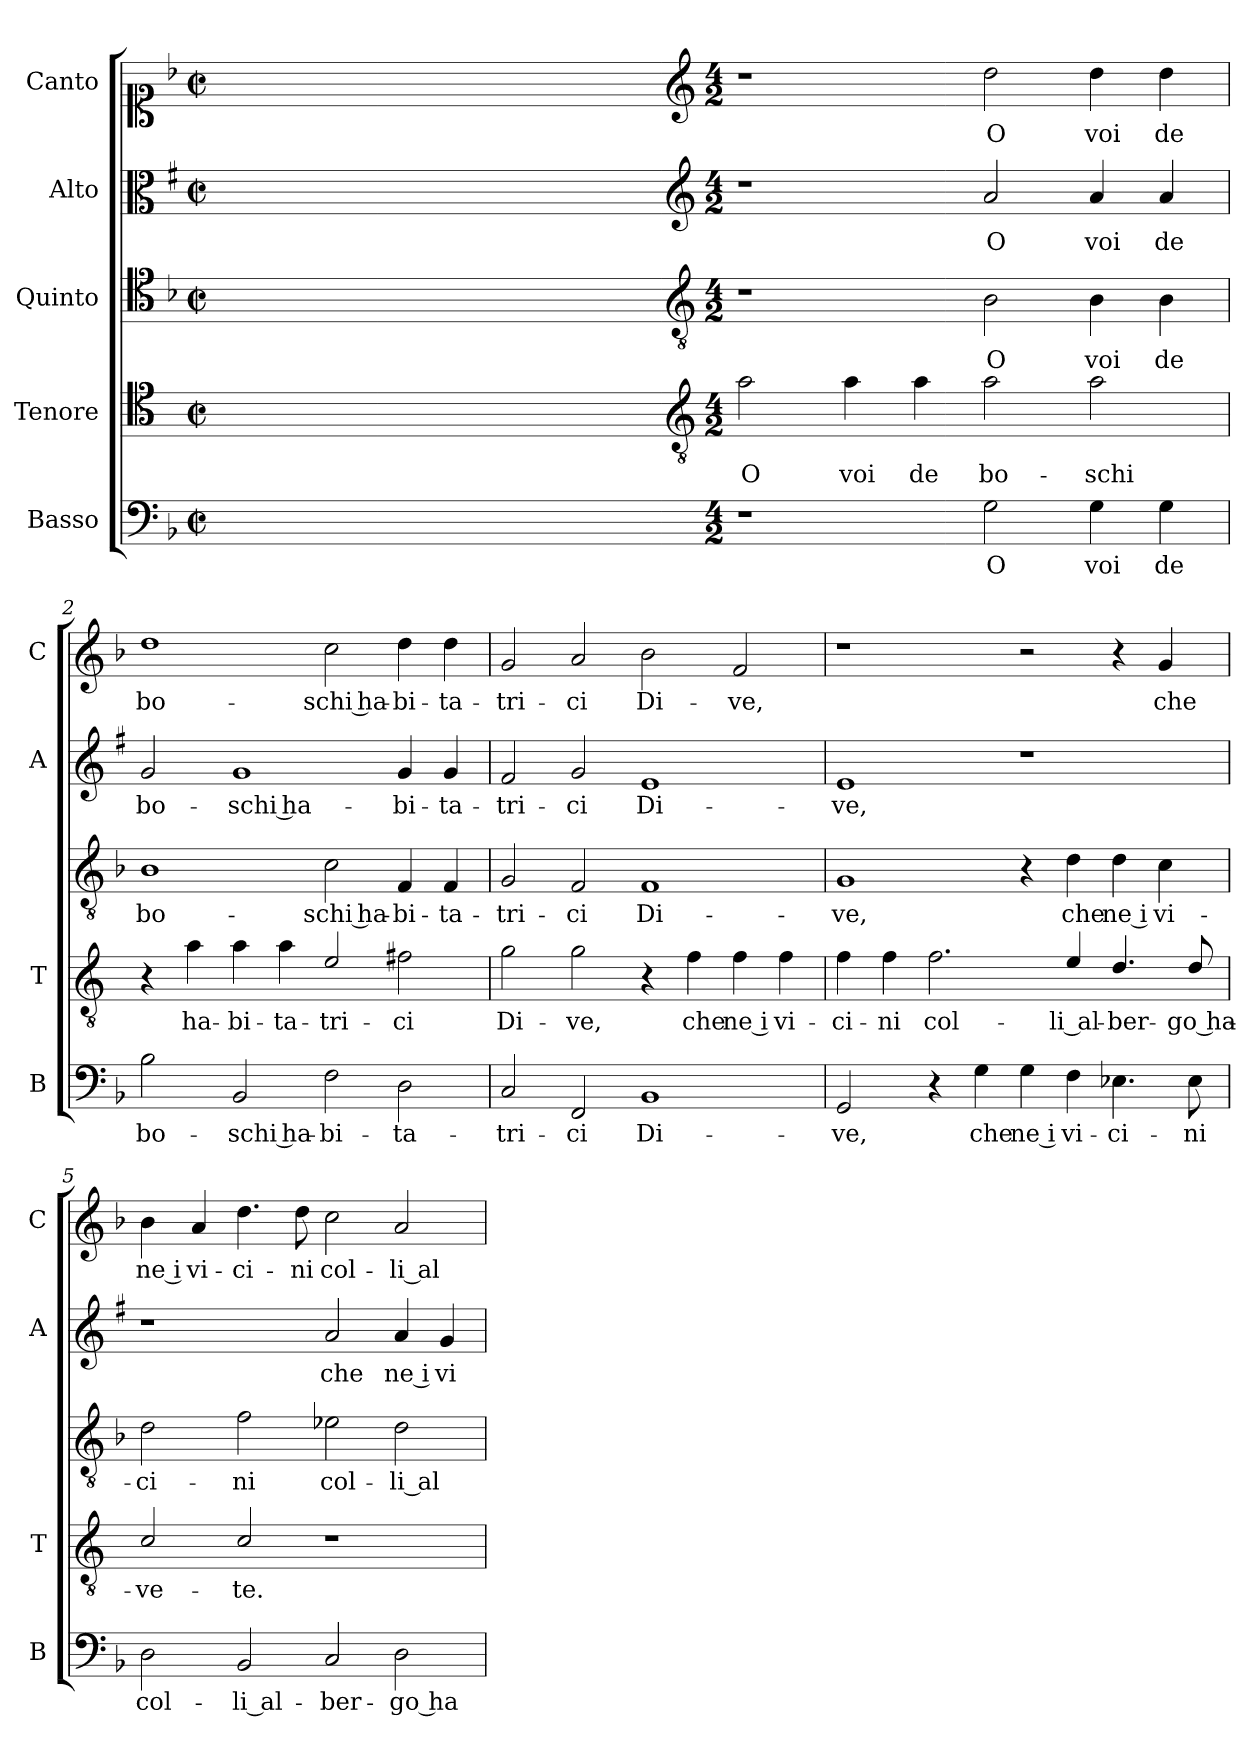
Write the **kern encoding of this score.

**kern	**text	**kern	**text	**kern	**text	**kern	**text	**kern	**text
*part5	*part5	*part4	*part4	*part3	*part3	*part2	*part2	*part1	*part1
*staff5	*staff5	*staff4	*staff4	*staff3	*staff3	*staff2	*staff2	*staff1	*staff1
*I"Basso	*	*I"Tenore	*	*I"Quinto	*	*I"Alto	*	*I"Canto	*
*I'B	*	*I'T	*	*	*	*I'A	*	*I'C	*
*clefF4	*	*clefC4	*	*clefC4	*	*clefC3	*	*clefC1	*
*	*	*ITrd4c7	*	*	*	*ITrd1c2	*	*	*
*k[b-]	*	*k[b-]	*	*k[b-]	*	*k[b-]	*	*k[b-]	*
*F:	*	*F:	*	*F:	*	*F:	*	*F:	*
*M2/2	*	*M2/2	*	*M2/2	*	*M2/2	*	*M2/2	*
*met(c|)	*	*met(c|)	*	*met(c|)	*	*met(c|)	*	*met(c|)	*
=	=	=	=	=	=	=	=	=	=
1ryy	.	1ryy	.	1ryy	.	1ryy	.	1ryy	.
=1X-	=1X-	=1X-	=1X-	=1X-	=1X-	=1X-	=1X-	=1X-	=1X-
4ryy	.	4ryy	.	4ryy	.	4ryy	.	4ryy	.
4ryy	.	4ryy	.	4ryy	.	4ryy	.	4ryy	.
4ryy	.	4ryy	.	4ryy	.	4ryy	.	4ryy	.
4ryy	.	4ryy	.	4ryy	.	4ryy	.	4ryy	.
=1-	=1-	=1-	=1-	=1-	=1-	=1-	=1-	=1-	=1-
*	*	*clefGv2	*	*clefGv2	*	*clefG2	*	*clefG2	*
*M4/2	*	*M4/2	*	*M4/2	*	*M4/2	*	*M4/2	*
!	!	!	!LO:LY:b	!	!	!	!	!	!
1r	.	2d\	O	1r	.	1r	.	1r	.
!	!	!	!LO:LY:b	!	!	!	!	!	!
.	.	4d\	voi	.	.	.	.	.	.
!	!	!	!LO:LY:b	!	!	!	!	!	!
.	.	4d\	de	.	.	.	.	.	.
!	!LO:LY:b	!	!LO:LY:b	!	!LO:LY:b	!	!LO:LY:b	!	!LO:LY:b
2G\	O	2d\	bo-	2B-\	O	2g/	O	2dd\	O
!	!LO:LY:b	!	!LO:LY:b	!	!LO:LY:b	!	!LO:LY:b	!	!LO:LY:b
4G\	voi	2d\	-schi	4B-\	voi	4g/	voi	4dd\	voi
!	!LO:LY:b	!	!	!	!LO:LY:b	!	!LO:LY:b	!	!LO:LY:b
4G\	de	.	.	4B-\	de	4g/	de	4dd\	de
=2	=2	=2	=2	=2	=2	=2	=2	=2	=2
!	!LO:LY:b	!	!	!	!LO:LY:b	!	!LO:LY:b	!	!LO:LY:b
2B-\	bo-	4r	.	1B-	bo-	2f/	bo-	1dd	bo-
!	!	!	!LO:LY:b	!	!	!	!	!	!
.	.	4d\	ha-	.	.	.	.	.	.
!	!LO:LY:b	!	!LO:LY:b	!	!	!	!LO:LY:b	!	!
2BB-/	-schi ha-	4d\	-bi-	.	.	1f	-schi ha-	.	.
!	!	!	!LO:LY:b	!	!	!	!	!	!
.	.	4d\	-ta-	.	.	.	.	.	.
!	!LO:LY:b	!	!LO:LY:b	!	!LO:LY:b	!	!	!	!LO:LY:b
2F\	-bi-	2A/	-tri-	2c\	-schi ha-	.	.	2cc\	-schi ha-
!	!LO:LY:b	!	!LO:LY:b	!	!LO:LY:b	!	!LO:LY:b	!	!LO:LY:b
2D\	-ta-	2Bn\	-ci	4F/	-bi-	4f/	-bi-	4dd\	-bi-
!	!	!	!	!	!LO:LY:b	!	!LO:LY:b	!	!LO:LY:b
.	.	.	.	4F/	-ta-	4f/	-ta-	4dd\	-ta-
=3	=3	=3	=3	=3	=3	=3	=3	=3	=3
!	!LO:LY:b	!	!LO:LY:b	!	!LO:LY:b	!	!LO:LY:b	!	!LO:LY:b
2C/	-tri-	2c\	Di-	2G/	-tri-	2e/	-tri-	2g/	-tri-
!	!LO:LY:b	!	!LO:LY:b	!	!LO:LY:b	!	!LO:LY:b	!	!LO:LY:b
2FF/	-ci	2c\	-ve,	2F/	-ci	2f/	-ci	2a/	-ci
!	!LO:LY:b	!	!	!	!LO:LY:b	!	!LO:LY:b	!	!LO:LY:b
1BB-	Di-	4r	.	1F	Di-	1d	Di-	2b-\	Di-
!	!	!	!LO:LY:b	!	!	!	!	!	!
.	.	4B-\	che	.	.	.	.	.	.
!	!	!	!LO:LY:b	!	!	!	!	!	!LO:LY:b
.	.	4B-\	ne i	.	.	.	.	2f/	-ve,
!	!	!	!LO:LY:b	!	!	!	!	!	!
.	.	4B-\	vi-	.	.	.	.	.	.
!!LO:LB:g=z
=4	=4	=4	=4	=4	=4	=4	=4	=4	=4
!	!LO:LY:b	!	!LO:LY:b	!	!LO:LY:b	!	!LO:LY:b	!	!
2GG/	-ve,	4B-\	-ci-	1G	-ve,	1d	-ve,	1r	.
!	!	!	!LO:LY:b	!	!	!	!	!	!
.	.	4B-\	-ni	.	.	.	.	.	.
!	!	!	!LO:LY:b	!	!	!	!	!	!
4r	.	2.B-\	col-	.	.	.	.	.	.
!	!LO:LY:b	!	!	!	!	!	!	!	!
4G\	che	.	.	.	.	.	.	.	.
!	!LO:LY:b	!	!	!	!	!	!	!	!
4G\	ne i	.	.	4r	.	1r	.	2r	.
!	!LO:LY:b	!	!LO:LY:b	!	!LO:LY:b	!	!	!	!
4F\	vi-	4A/	-li al-	4d\	che	.	.	.	.
!	!LO:LY:b	!	!LO:LY:b	!	!LO:LY:b	!	!	!	!
4.E-X\	-ci-	4.G/	-ber-	4d\	ne i	.	.	4r	.
!	!	!	!	!	!LO:LY:b	!	!	!	!LO:LY:b
.	.	.	.	4c\	vi-	.	.	4g/	che
!	!LO:LY:b	!	!LO:LY:b	!	!	!	!	!	!
8E-\	-ni	8G/	-go ha-	.	.	.	.	.	.
=5	=5	=5	=5	=5	=5	=5	=5	=5	=5
!	!LO:LY:b	!	!LO:LY:b	!	!LO:LY:b	!	!	!	!LO:LY:b
2D\	col-	2F/	-ve-	2d\	-ci-	1r	.	4b-\	ne i
!	!	!	!	!	!	!	!	!	!LO:LY:b
.	.	.	.	.	.	.	.	4a/	vi-
!	!LO:LY:b	!	!LO:LY:b	!	!LO:LY:b	!	!	!	!LO:LY:b
2BB-/	-li al-	2F/	-te.	2f\	-ni	.	.	4.dd\	-ci-
!	!	!	!	!	!	!	!	!	!LO:LY:b
.	.	.	.	.	.	.	.	8dd\	-ni
!	!LO:LY:b	!	!	!	!LO:LY:b	!	!LO:LY:b	!	!LO:LY:b
2C/	-ber-	1r	.	2e-X\	col-	2g/	che	2cc\	col-
!	!LO:LY:b	!	!	!	!LO:LY:b	!	!LO:LY:b	!	!LO:LY:b
2D\	-go ha-	.	.	2d\	-li al-	4g/	ne i	2a/	-li al-
!	!	!	!	!	!	!	!LO:LY:b	!	!
.	.	.	.	.	.	4f/	vi-	.	.
=	=	=	=	=	=	=	=	=	=
*-	*-	*-	*-	*-	*-	*-	*-	*-	*-
